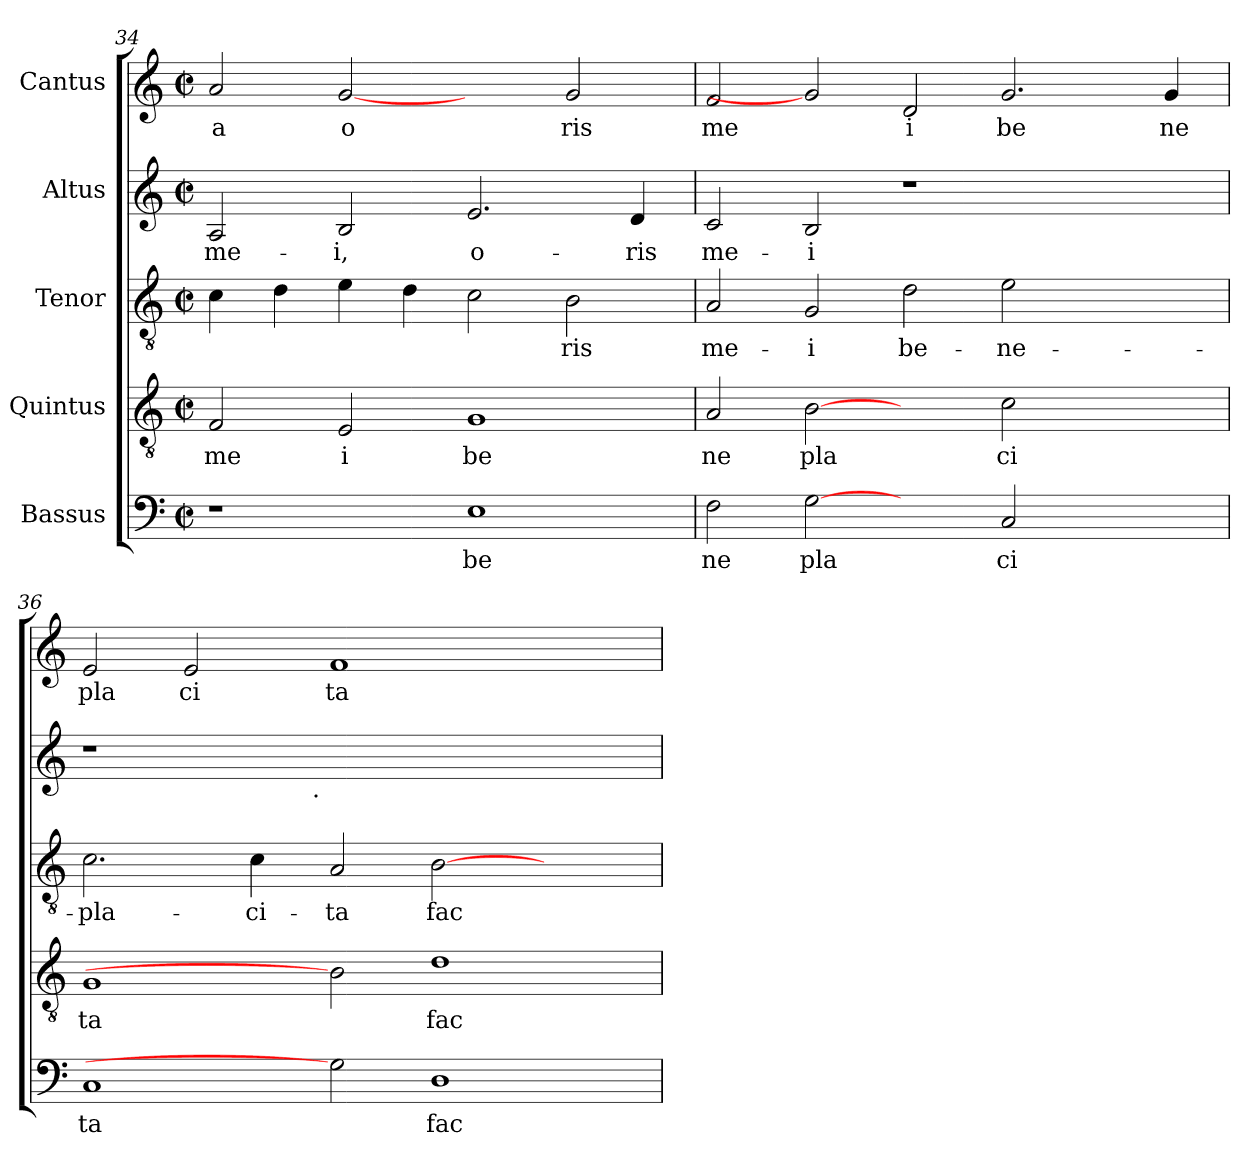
**kern	**text	**kern	**text	**kern	**text	**kern	**text	**kern	**text
*part5	*part5	*part4	*part4	*part3	*part3	*part2	*part2	*part1	*part1
*staff5	*staff5	*staff4	*staff4	*staff3	*staff3	*staff2	*staff2	*staff1	*staff1
*I"Bassus	*	*I"Quintus	*	*I"Tenor	*	*I"Altus	*	*I"Cantus	*
!!LO:PB:g=z
*clefF4	*	*clefGv2	*	*clefGv2	*	*clefG2	*	*clefG2	*
*k[]	*	*k[]	*	*k[]	*	*k[]	*	*k[]	*
*C:	*	*C:	*	*C:	*	*C:	*	*C:	*
*M2/2	*	*M2/2	*	*M2/2	*	*M2/2	*	*M2/2	*
*met(c|)	*	*met(c|)	*	*met(c|)	*	*met(c|)	*	*met(c|)	*
=34	=34	=34	=34	=34	=34	=34	=34	=34	=34
!	!	!	!LO:LY:b:cj	!	!LO:LY:b	!	!LO:LY:b:cj	!	!LO:LY:b:cj
1r	.	2F/	me	4c\	--	2A/	me-	2a/	-a
!	!	!	!	!	!LO:LY:b	!	!	!	!
.	.	.	.	4d\	--	.	.	.	.
!	!	!	!LO:LY:b:cj	!	!LO:LY:b	!	!LO:LY:b:cj	!	!LO:LY:b:cj
.	.	2E/	i	4e\	--	2B/	-i,	[2g	o
!	!	!	!	!	!LO:LY:b	!	!	!	!
.	.	.	.	4d\	--	.	.	.	.
!	!LO:LY:b:cj	!	!LO:LY:b:cj	!	!LO:LY:b	!	!LO:LY:b:cj	!	!
1E	be	1G	be	2c\	--	2.e/	o-	2ryy	.
!	!	!	!	!	!LO:LY:b	!	!	!	!LO:LY:b:cj
.	.	.	.	2B\	-ris	.	.	2g/	ris
!	!	!	!	!	!	!	!LO:LY:b:cj	!	!
.	.	.	.	.	.	4d/	-ris	.	.
=35	=35	=35	=35	=35	=35	=35	=35	=35	=35
!	!LO:LY:b:cj	!	!LO:LY:b:cj	!	!LO:LY:b	!	!LO:LY:b:cj	!	!LO:LY:b:cj
2F\	ne	2A/	ne	2A/	me-	2c/	me-	2f/	me
!	!LO:LY:b:cj	!	!LO:LY:b:cj	!	!LO:LY:b	!	!LO:LY:b:cj	!	!
[2G	pla	[2B	pla	2G/	-i	2B/	-i	2g]	.
!	!	!	!	!	!LO:LY:b	!	!	!	!LO:LY:b:cj
2ryy	.	2ryy	.	2d\	be-	1r	.	2d/	i
!	!LO:LY:b:cj	!	!LO:LY:b:cj	!	!LO:LY:b	!	!	!	!LO:LY:b:cj
2C/	ci	2c\	ci	2e\	-ne-	.	.	2.g/	be
2ryy	.	2ryy	.	2ryy	.	2ryy	.	.	.
!	!	!	!	!	!	!	!	!	!LO:LY:b:cj
.	.	.	.	.	.	.	.	4g/	ne
=36	=36	=36	=36	=36	=36	=36	=36	=36	=36
!	!LO:LY:b:cj	!	!LO:LY:b:cj	!	!LO:LY:b	!	!	!	!LO:LY:b:cj
*	*	*	*	*	*	*^	*	*	*
1C	ta	1G	ta	2.c\	-pla-	1r	2ryy	.	2e/	pla
!	!	!	!	!	!	!	!	!	!	!LO:LY:b:cj
.	.	.	.	.	.	.	4...ryy	.	2e/	ci
!	!	!	!	!	!LO:LY:b	!	!	!	!	!
.	.	.	.	4c\	-ci-	.	.	.	.	.
!	!	!	!	!	!	!	!LO:TX:b:t=.	!	!	!
.	.	.	.	.	.	.	1ryy	.	.	.
!	!	!	!	!	!LO:LY:b	!	!	!	!	!LO:LY:b:cj
2G]	.	2B]	.	2A/	-ta	1.ryy	.	.	1f	ta
!	!LO:LY:b:cj	!	!LO:LY:b:cj	!	!LO:LY:b	!	!	!	!	!
1D	fac	1d	fac	[>2B\	fac	.	.	.	.	.
.	.	.	.	.	.	.	2ryy	.	.	.
.	.	.	.	2ryy	.	.	.	.	2ryy	.
.	.	.	.	.	.	.	32ryy	.	.	.
*	*	*	*	*	*	*v	*v	*	*	*
=	=	=	=	=	=	=	=	=	=
*-	*-	*-	*-	*-	*-	*-	*-	*-	*-
